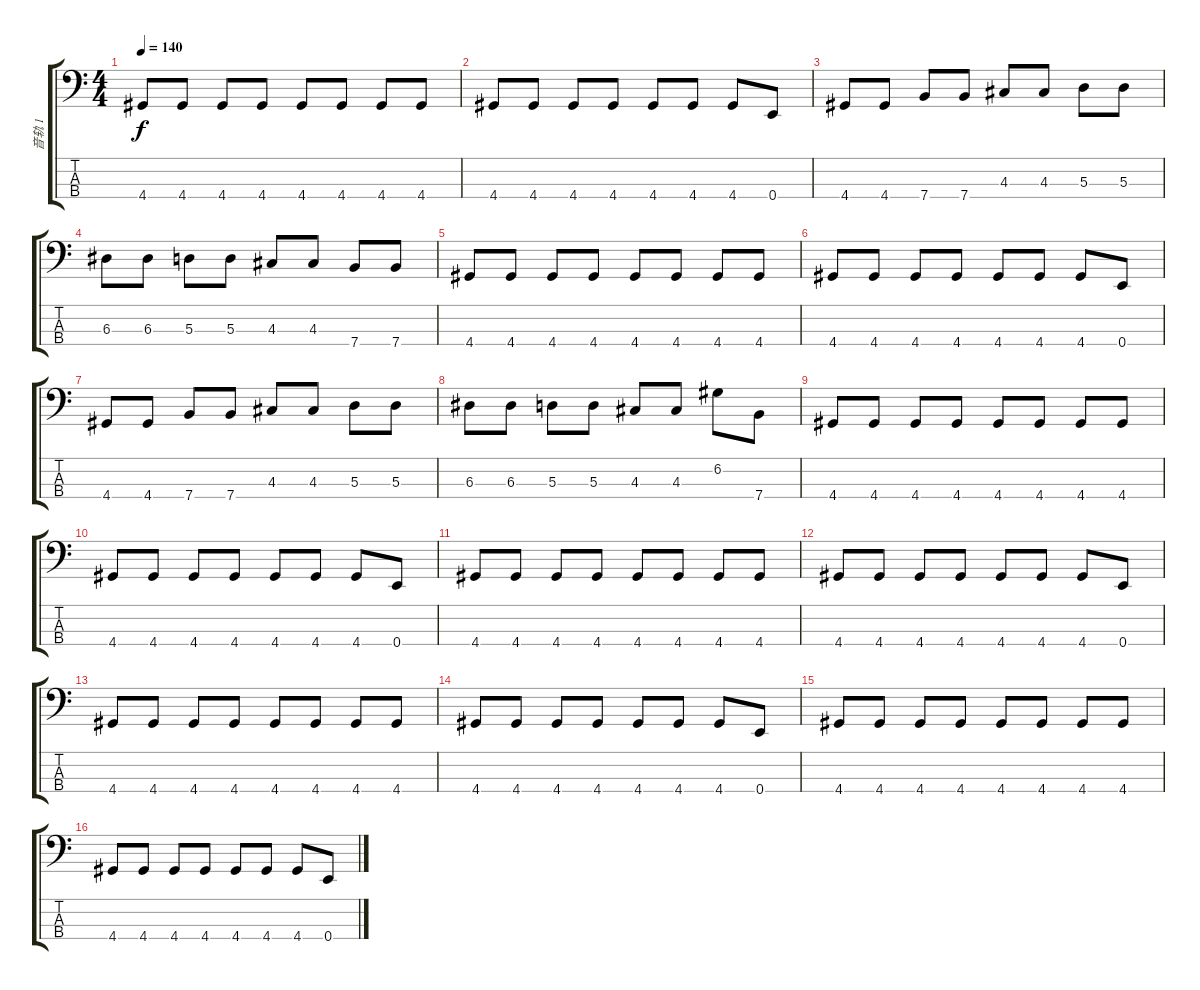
\track ("音轨 1" "音轨 1") {instrument electricbassfinger}
\staff {score tabs}
\tuning (G2 D2 A1 E1) {hide}
\ts (4 4)
\tempo 140
\clef f4
\ks c
4.4.8{dy f} 4.4.8 4.4.8 4.4.8 4.4.8 4.4.8 4.4.8 4.4.8 |
4.4.8 4.4.8 4.4.8 4.4.8 4.4.8 4.4.8 4.4.8 0.4.8 |
4.4.8 4.4.8 7.4.8 7.4.8 4.3.8 4.3.8 5.3.8 5.3.8 |
6.3.8 6.3.8 5.3.8 5.3.8 4.3.8 4.3.8 7.4.8 7.4.8 |
4.4.8 4.4.8 4.4.8 4.4.8 4.4.8 4.4.8 4.4.8 4.4.8 |
4.4.8 4.4.8 4.4.8 4.4.8 4.4.8 4.4.8 4.4.8 0.4.8 |
4.4.8 4.4.8 7.4.8 7.4.8 4.3.8 4.3.8 5.3.8 5.3.8 |
6.3.8 6.3.8 5.3.8 5.3.8 4.3.8 4.3.8 6.2.8 7.4.8 |
4.4.8 4.4.8 4.4.8 4.4.8 4.4.8 4.4.8 4.4.8 4.4.8 |
4.4.8 4.4.8 4.4.8 4.4.8 4.4.8 4.4.8 4.4.8 0.4.8 |
4.4.8 4.4.8 4.4.8 4.4.8 4.4.8 4.4.8 4.4.8 4.4.8 |
4.4.8 4.4.8 4.4.8 4.4.8 4.4.8 4.4.8 4.4.8 0.4.8 |
4.4.8 4.4.8 4.4.8 4.4.8 4.4.8 4.4.8 4.4.8 4.4.8 |
4.4.8 4.4.8 4.4.8 4.4.8 4.4.8 4.4.8 4.4.8 0.4.8 |
4.4.8 4.4.8 4.4.8 4.4.8 4.4.8 4.4.8 4.4.8 4.4.8 |
4.4.8 4.4.8 4.4.8 4.4.8 4.4.8 4.4.8 4.4.8 0.4.8
